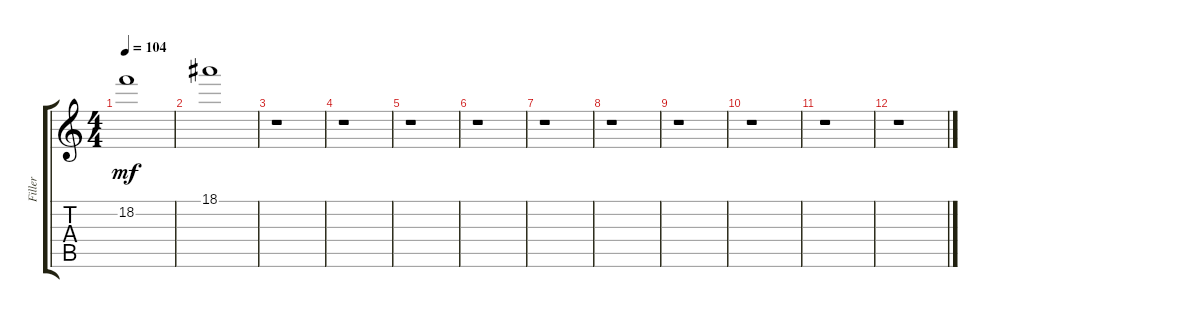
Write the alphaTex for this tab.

\track ("Filler" "Filler") {instrument distortionguitar}
\staff {score tabs}
\tuning (E4 B3 G3 D3 A2 E2) {hide}
\ts (4 4)
\tempo 104
\clef g2
\ks c
18.2.1{dy mf} |
18.1.1 |
r.1 |
r.1 |
r.1 |
r.1 |
r.1 |
r.1 |
r.1 |
r.1 |
r.1 |
r.1
